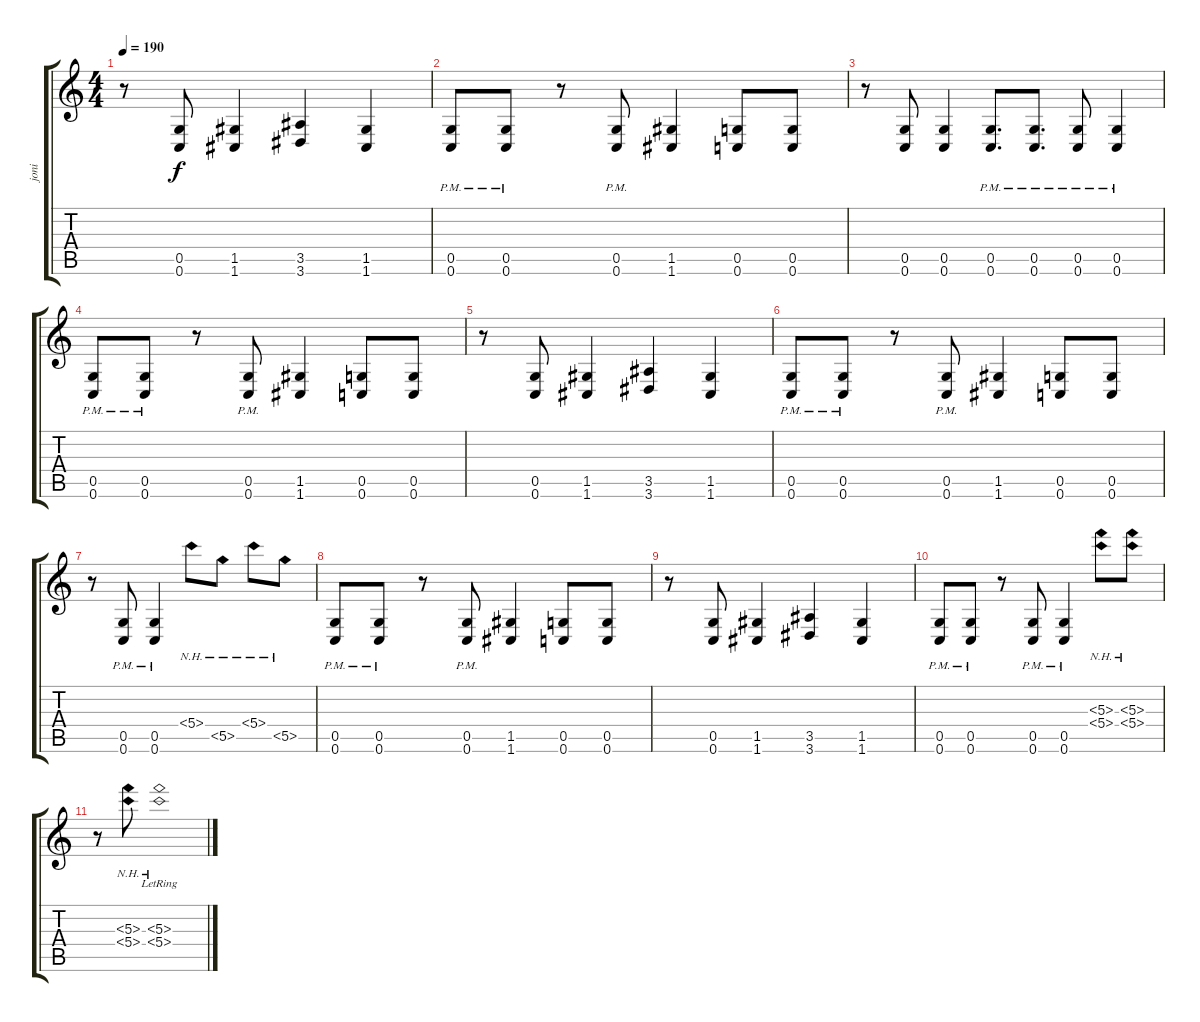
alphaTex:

\track ("joni" "joni") {instrument distortionguitar}
\staff {score tabs}
\tuning (D4 A3 F3 C3 G2 C2) {hide}
\ts (4 4)
\tempo 190
\clef g2
\ks c
r.8{dy f} (0.5 0.6).8 (1.5 1.6).4 (3.5 3.6).4 (1.5 1.6).4 |
(0.5 0.6{pm}).8 (0.5 0.6{pm}).8 r.8 (0.5 0.6{pm}).8 (1.5 1.6).4 (0.5 0.6).8 (0.5 0.6).8 |
r.8 (0.5 0.6).8 (0.5 0.6).4 (0.5{pm} 0.6{pm}).8{d} (0.5{pm} 0.6{pm}).8{d} (0.5{pm} 0.6{pm}).8 (0.5{pm} 0.6{pm}).4 |
(0.5 0.6{pm}).8 (0.5 0.6{pm}).8 r.8 (0.5 0.6{pm}).8 (1.5 1.6).4 (0.5 0.6).8 (0.5 0.6).8 |
r.8 (0.5 0.6).8 (1.5 1.6).4 (3.5 3.6).4 (1.5 1.6).4 |
(0.5 0.6{pm}).8 (0.5 0.6{pm}).8 r.8 (0.5 0.6{pm}).8 (1.5 1.6).4 (0.5 0.6).8 (0.5 0.6).8 |
r.8 (0.5{pm} 0.6{pm}).8 (0.5{pm} 0.6{pm}).4 5.4{nh}.8 5.5{nh}.8 5.4{nh}.8 5.5{nh}.8 |
(0.5 0.6{pm}).8 (0.5 0.6{pm}).8 r.8 (0.5 0.6{pm}).8 (1.5 1.6).4 (0.5 0.6).8 (0.5 0.6).8 |
r.8 (0.5 0.6).8 (1.5 1.6).4 (3.5 3.6).4 (1.5 1.6).4 |
(0.5{pm} 0.6{pm}).8 (0.5{pm} 0.6{pm}).8 r.8 (0.5{pm} 0.6{pm}).8 (0.5{pm} 0.6{pm}).4 (5.3{nh} 5.4{nh}).8 (5.3{nh} 5.4{nh}).8 |
r.8 (5.3{nh} 5.4{nh}).8 (5.3{nh} 5.4{nh lr}).1
